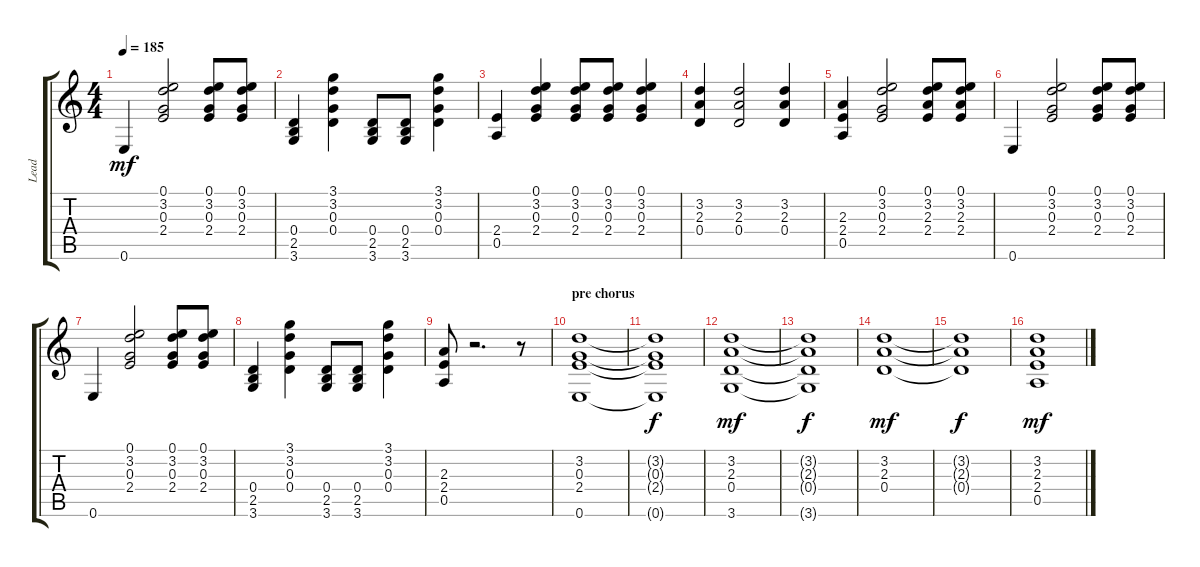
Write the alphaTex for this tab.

\track ("Lead" "Lead") {instrument distortionguitar}
\staff {score tabs}
\tuning (E4 B3 G3 D3 A2 E2) {hide}
\ts (4 4)
\tempo 185
\clef g2
\ks c
0.6.4{dy mf} (0.1 3.2 0.3 2.4).2 (0.1 3.2 0.3 2.4).8 (0.1 3.2 0.3 2.4).8 |
(0.4 2.5 3.6).4 (3.1 3.2 0.3 0.4).4 (0.4 2.5 3.6).8 (0.4 2.5 3.6).8 (3.1 3.2 0.3 0.4).4 |
(2.4 0.5).4 (0.1 3.2 0.3 2.4).4 (0.1 3.2 0.3 2.4).8 (0.1 3.2 0.3 2.4).8 (0.1 3.2 0.3 2.4).4 |
(3.2 2.3 0.4).4 (3.2 2.3 0.4).2 (3.2 2.3 0.4).4 |
(2.3 2.4 0.5).4 (0.1 3.2 0.3 2.4).2 (0.1 3.2 2.3 2.4).8 (0.1 3.2 2.3 2.4).8 |
0.6.4 (0.1 3.2 0.3 2.4).2 (0.1 3.2 0.3 2.4).8 (0.1 3.2 0.3 2.4).8 |
0.6.4 (0.1 3.2 0.3 2.4).2 (0.1 3.2 0.3 2.4).8 (0.1 3.2 0.3 2.4).8 |
(0.4 2.5 3.6).4 (3.1 3.2 0.3 0.4).4 (0.4 2.5 3.6).8 (0.4 2.5 3.6).8 (3.1 3.2 0.3 0.4).4 |
(2.3 2.4 0.5).8 r.2{d} r.8 |
\section ("" "pre chorus")
(3.2 0.3 2.4 0.6).1 |
(3.2{t} 0.3{t} 2.4{t} 0.6{t}).1{dy f} |
(3.2 2.3 0.4 3.6).1{dy mf} |
(3.2{t} 2.3{t} 0.4{t} 3.6{t}).1{dy f} |
(3.2 2.3 0.4).1{dy mf} |
(3.2{t} 2.3{t} 0.4{t}).1{dy f} |
(3.2 2.3 2.4 0.5).1{dy mf}
